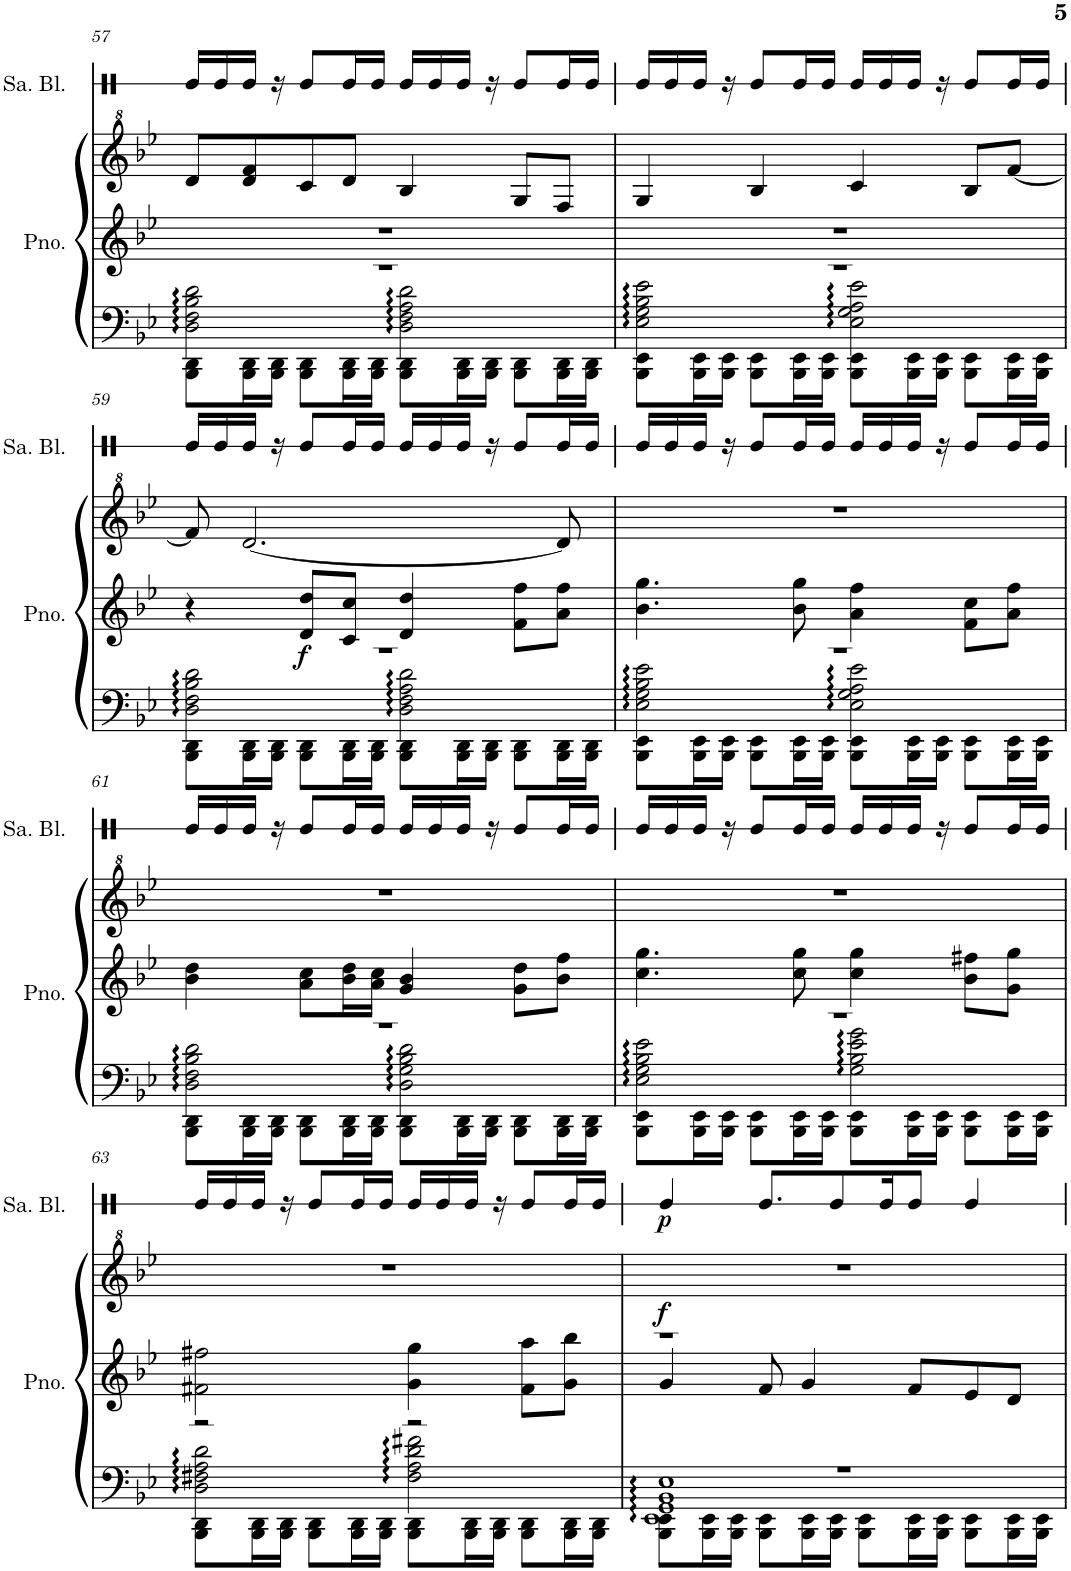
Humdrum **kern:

**kern	**kern	**kern	**dynam	**kern	**dynam
*part2	*part2	*part2	*part2	*part1	*part1
*staff4	*staff3	*staff2	*staff2/3/4	*staff1	*staff1
*I"钢琴	*	*	*	*I"沙锤块	*
!!LO:PB:g=z
*clefF4	*clefG2	*clefG^2	*	*clefX	*
*k[b-e-]	*k[b-e-]	*k[b-e-]	*	*k[]	*
*M4/4	*M4/4	*M4/4	*	*M4/4	*
=57	=57	=57	=57	=57	=57
*^	*	*	*	*	*
*	*^	*	*	*	*	*
2D\ 2F\ 2B-\ 2d\	8BBB-\ 8DD\L	1r	1r	8dd/L	.	16Re/LL	.
.	.	.	.	.	.	16Re/	.
.	16BBB-\ 16DD\L	.	.	8dd/ 8ff/	.	16Re/JJ	.
.	16BBB-\ 16DD\JJ	.	.	.	.	16r	.
.	8BBB-\ 8DD\L	.	.	8cc/	.	8Re/L	.
.	16BBB-\ 16DD\L	.	.	8dd/J	.	16Re/L	.
.	16BBB-\ 16DD\JJ	.	.	.	.	16Re/JJ	.
2D\ 2F\ 2A\ 2d\	8BBB-\ 8DD\L	.	.	4b-/	.	16Re/LL	.
.	.	.	.	.	.	16Re/	.
.	16BBB-\ 16DD\L	.	.	.	.	16Re/JJ	.
.	16BBB-\ 16DD\JJ	.	.	.	.	16r	.
.	8BBB-\ 8DD\L	.	.	8g/L	.	8Re/L	.
.	16BBB-\ 16DD\L	.	.	8f/J	.	16Re/L	.
.	16BBB-\ 16DD\JJ	.	.	.	.	16Re/JJ	.
=58	=58	=58	=58	=58	=58	=58	=58
2E-\ 2G\ 2B-\ 2e-\	8BBB-\ 8EE-\L	1r	1r	4g/	.	16Re/LL	.
.	.	.	.	.	.	16Re/	.
.	16BBB-\ 16EE-\L	.	.	.	.	16Re/JJ	.
.	16BBB-\ 16EE-\JJ	.	.	.	.	16r	.
.	8BBB-\ 8EE-\L	.	.	4b-/	.	8Re/L	.
.	16BBB-\ 16EE-\L	.	.	.	.	16Re/L	.
.	16BBB-\ 16EE-\JJ	.	.	.	.	16Re/JJ	.
2E-\ 2G\ 2A\ 2e-\	8BBB-\ 8EE-\L	.	.	4cc/	.	16Re/LL	.
.	.	.	.	.	.	16Re/	.
.	16BBB-\ 16EE-\L	.	.	.	.	16Re/JJ	.
.	16BBB-\ 16EE-\JJ	.	.	.	.	16r	.
.	8BBB-\ 8EE-\L	.	.	8b-/L	.	8Re/L	.
.	16BBB-\ 16EE-\L	.	.	[8ff/J	.	16Re/L	.
.	16BBB-\ 16EE-\JJ	.	.	.	.	16Re/JJ	.
!!LO:LB:g=z
=59	=59	=59	=59	=59	=59	=59	=59
2D\ 2F\ 2B-\ 2d\	8BBB-\ 8DD\L	1r	4r	8ff/]	.	16Re/LL	.
.	.	.	.	.	.	16Re/	.
.	16BBB-\ 16DD\L	.	.	[2.dd/	.	16Re/JJ	.
.	16BBB-\ 16DD\JJ	.	.	.	.	16r	.
!	!	!	!	!	!LO:DY:b=2	!	!
.	8BBB-\ 8DD\L	.	8d/ 8dd/L	.	f	8Re/L	.
.	16BBB-\ 16DD\L	.	8c/ 8cc/J	.	.	16Re/L	.
.	16BBB-\ 16DD\JJ	.	.	.	.	16Re/JJ	.
2D\ 2F\ 2A\ 2d\	8BBB-\ 8DD\L	.	4d/ 4dd/	.	.	16Re/LL	.
.	.	.	.	.	.	16Re/	.
.	16BBB-\ 16DD\L	.	.	.	.	16Re/JJ	.
.	16BBB-\ 16DD\JJ	.	.	.	.	16r	.
.	8BBB-\ 8DD\L	.	8f\ 8ff\L	.	.	8Re/L	.
.	16BBB-\ 16DD\L	.	8a\ 8ff\J	8dd/]	.	16Re/L	.
.	16BBB-\ 16DD\JJ	.	.	.	.	16Re/JJ	.
=60	=60	=60	=60	=60	=60	=60	=60
2E-\ 2G\ 2B-\ 2e-\	8BBB-\ 8EE-\L	1r	4.b-\ 4.gg\	1r	.	16Re/LL	.
.	.	.	.	.	.	16Re/	.
.	16BBB-\ 16EE-\L	.	.	.	.	16Re/JJ	.
.	16BBB-\ 16EE-\JJ	.	.	.	.	16r	.
.	8BBB-\ 8EE-\L	.	.	.	.	8Re/L	.
.	16BBB-\ 16EE-\L	.	8b-\ 8gg\	.	.	16Re/L	.
.	16BBB-\ 16EE-\JJ	.	.	.	.	16Re/JJ	.
2E-\ 2G\ 2A\ 2e-\	8BBB-\ 8EE-\L	.	4a\ 4ff\	.	.	16Re/LL	.
.	.	.	.	.	.	16Re/	.
.	16BBB-\ 16EE-\L	.	.	.	.	16Re/JJ	.
.	16BBB-\ 16EE-\JJ	.	.	.	.	16r	.
.	8BBB-\ 8EE-\L	.	8f\ 8cc\L	.	.	8Re/L	.
.	16BBB-\ 16EE-\L	.	8a\ 8ff\J	.	.	16Re/L	.
.	16BBB-\ 16EE-\JJ	.	.	.	.	16Re/JJ	.
!!LO:LB:g=z
=61	=61	=61	=61	=61	=61	=61	=61
2D\ 2F\ 2B-\ 2d\	8BBB-\ 8DD\L	1r	4b-\ 4dd\	1r	.	16Re/LL	.
.	.	.	.	.	.	16Re/	.
.	16BBB-\ 16DD\L	.	.	.	.	16Re/JJ	.
.	16BBB-\ 16DD\JJ	.	.	.	.	16r	.
.	8BBB-\ 8DD\L	.	8a\ 8cc\L	.	.	8Re/L	.
.	16BBB-\ 16DD\L	.	16b-\ 16dd\L	.	.	16Re/L	.
.	16BBB-\ 16DD\JJ	.	16a\ 16cc\JJ	.	.	16Re/JJ	.
2D\ 2G\ 2B-\ 2d\	8BBB-\ 8DD\L	.	4g/ 4b-/	.	.	16Re/LL	.
.	.	.	.	.	.	16Re/	.
.	16BBB-\ 16DD\L	.	.	.	.	16Re/JJ	.
.	16BBB-\ 16DD\JJ	.	.	.	.	16r	.
.	8BBB-\ 8DD\L	.	8g\ 8dd\L	.	.	8Re/L	.
.	16BBB-\ 16DD\L	.	8b-\ 8ff\J	.	.	16Re/L	.
.	16BBB-\ 16DD\JJ	.	.	.	.	16Re/JJ	.
=62	=62	=62	=62	=62	=62	=62	=62
2E-\ 2G\ 2B-\ 2e-\	8BBB-\ 8EE-\L	1r	4.cc\ 4.gg\	1r	.	16Re/LL	.
.	.	.	.	.	.	16Re/	.
.	16BBB-\ 16EE-\L	.	.	.	.	16Re/JJ	.
.	16BBB-\ 16EE-\JJ	.	.	.	.	16r	.
.	8BBB-\ 8EE-\L	.	.	.	.	8Re/L	.
.	16BBB-\ 16EE-\L	.	8cc\ 8gg\	.	.	16Re/L	.
.	16BBB-\ 16EE-\JJ	.	.	.	.	16Re/JJ	.
2G\ 2B-\ 2e-\ 2g\	8BBB-\ 8EE-\L	.	4cc\ 4gg\	.	.	16Re/LL	.
.	.	.	.	.	.	16Re/	.
.	16BBB-\ 16EE-\L	.	.	.	.	16Re/JJ	.
.	16BBB-\ 16EE-\JJ	.	.	.	.	16r	.
.	8BBB-\ 8EE-\L	.	8b-\ 8ff#X\L	.	.	8Re/L	.
.	16BBB-\ 16EE-\L	.	8g\ 8gg\J	.	.	16Re/L	.
.	16BBB-\ 16EE-\JJ	.	.	.	.	16Re/JJ	.
!!LO:LB:g=z
=63	=63	=63	=63	=63	=63	=63	=63
2D\ 2F#X\ 2A\ 2d\	8BBB-\ 8DD\L	2r	2f#X\ 2ff#X\	1r	.	16Re/LL	.
.	.	.	.	.	.	16Re/	.
.	16BBB-\ 16DD\L	.	.	.	.	16Re/JJ	.
.	16BBB-\ 16DD\JJ	.	.	.	.	16r	.
.	8BBB-\ 8DD\L	.	.	.	.	8Re/L	.
.	16BBB-\ 16DD\L	.	.	.	.	16Re/L	.
.	16BBB-\ 16DD\JJ	.	.	.	.	16Re/JJ	.
2F#\ 2A\ 2d\ 2f#X\	8BBB-\ 8DD\L	2r	4g\ 4gg\	.	.	16Re/LL	.
.	.	.	.	.	.	16Re/	.
.	16BBB-\ 16DD\L	.	.	.	.	16Re/JJ	.
.	16BBB-\ 16DD\JJ	.	.	.	.	16r	.
.	8BBB-\ 8DD\L	.	8f#\ 8aa\L	.	.	8Re/L	.
.	16BBB-\ 16DD\L	.	8g\ 8bb-\J	.	.	16Re/L	.
.	16BBB-\ 16DD\JJ	.	.	.	.	16Re/JJ	.
=64	=64	=64	=64	=64	=64	=64	=64
*	*	*	*^	*	*	*	*
!	!	!	!	!	!	!LO:DY:a=2	!	!LO:DY:b
1EE- 1GG 1BB- 1E-	8BBB-\ 8EE-\L	1r	1r	4g/	1r	f	4Re/	p
.	16BBB-\ 16EE-\L	.	.	.	.	.	.	.
.	16BBB-\ 16EE-\JJ	.	.	.	.	.	.	.
.	8BBB-\ 8EE-\L	.	.	8f/	.	.	8.Re/L	.
.	16BBB-\ 16EE-\L	.	.	4g/	.	.	.	.
.	16BBB-\ 16EE-\JJ	.	.	.	.	.	8Re/	.
.	8BBB-\ 8EE-\L	.	.	.	.	.	.	.
.	.	.	.	.	.	.	16Re/K	.
.	16BBB-\ 16EE-\L	.	.	8f/L	.	.	8Re/J	.
.	16BBB-\ 16EE-\JJ	.	.	.	.	.	.	.
.	8BBB-\ 8EE-\L	.	.	8e-/	.	.	4Re/	.
.	16BBB-\ 16EE-\L	.	.	8d/J	.	.	.	.
.	16BBB-\ 16EE-\JJ	.	.	.	.	.	.	.
*v	*v	*v	*	*	*	*	*	*
*	*v	*v	*	*	*	*
=	=	=	=	=	=
*-	*-	*-	*-	*-	*-
